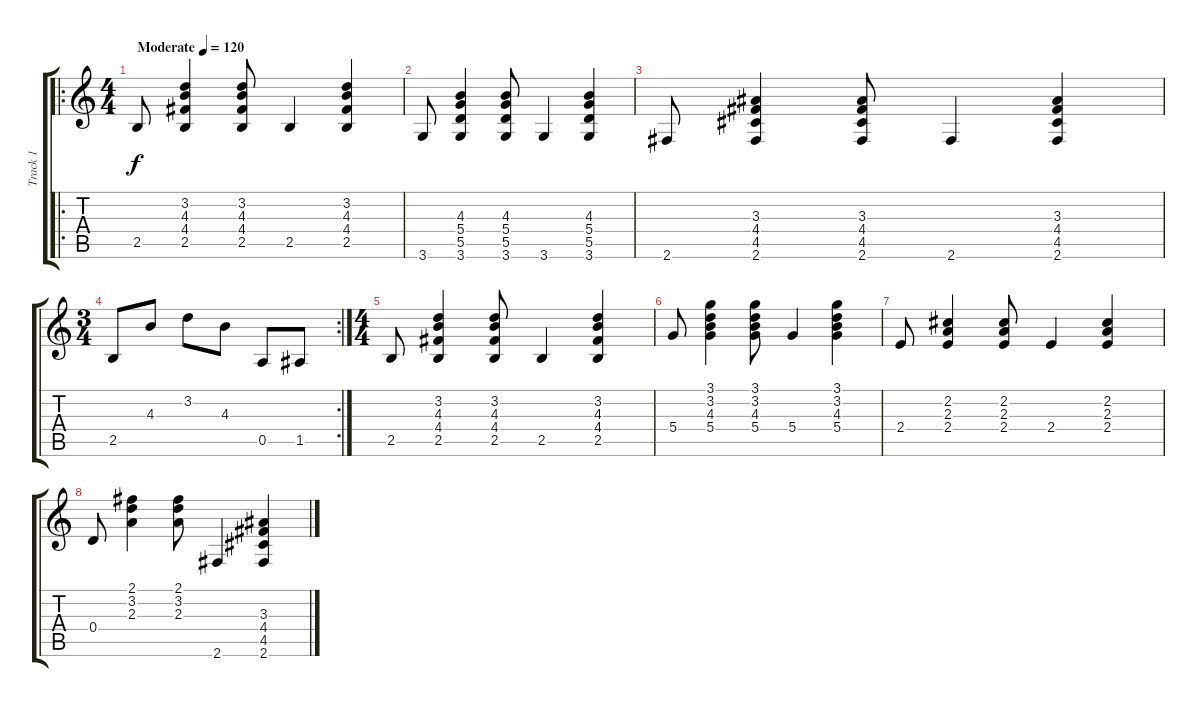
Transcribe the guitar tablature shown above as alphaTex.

\track ("Track 1" "Track 1") {instrument acousticguitarsteel}
\staff {score tabs}
\tuning (E4 B3 G3 D3 A2 E2) {hide}
\ro
\ts (4 4)
\tempo (120 "Moderate")
\clef g2
\ks c
2.5.8{dy f instrument acousticguitarsteel} (3.2 4.3 4.4 2.5).4 (3.2 4.3 4.4 2.5).8 2.5.4 (3.2 4.3 4.4 2.5).4 |
3.6.8 (4.3 5.4 5.5 3.6).4 (4.3 5.4 5.5 3.6).8 3.6.4 (4.3 5.4 5.5 3.6).4 |
2.6.8 (3.3 4.4 4.5 2.6).4 (3.3 4.4 4.5 2.6).8 2.6.4 (3.3 4.4 4.5 2.6).4 |
\rc 2
\ts (3 4)
2.5.8 4.3.8 3.2.8 4.3.8 0.5.8 1.5.8 |
\ts (4 4)
2.5.8 (3.2 4.3 4.4 2.5).4 (3.2 4.3 4.4 2.5).8 2.5.4 (3.2 4.3 4.4 2.5).4 |
5.4.8 (3.1 3.2 4.3 5.4).4 (3.1 3.2 4.3 5.4).8 5.4.4 (3.1 3.2 4.3 5.4).4 |
2.4.8 (2.2 2.3 2.4).4 (2.2 2.3 2.4).8 2.4.4 (2.2 2.3 2.4).4 |
0.4.8 (2.1 3.2 2.3).4 (2.1 3.2 2.3).8 2.6.4 (3.3 4.4 4.5 2.6).4
